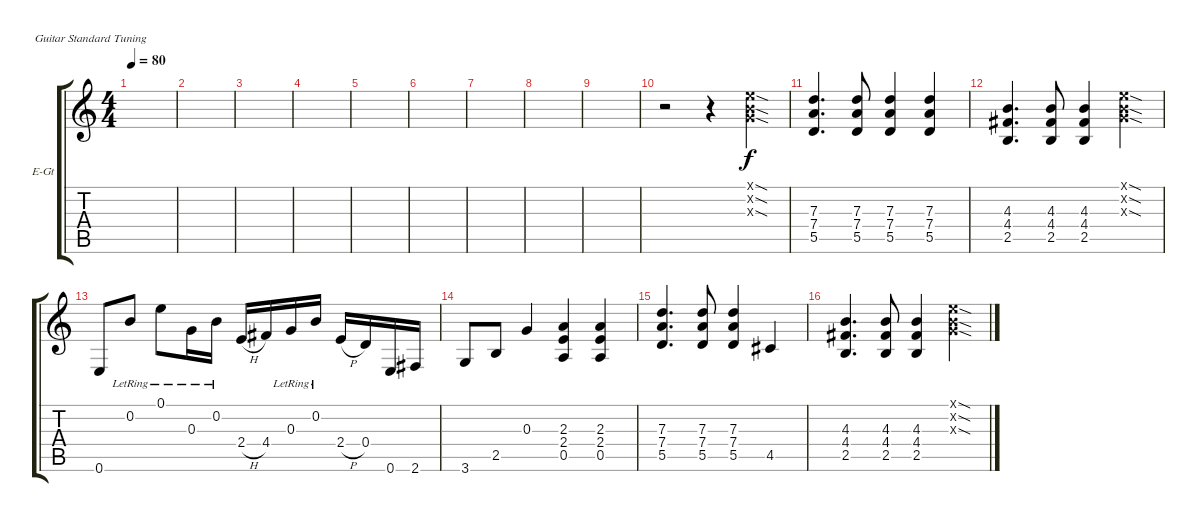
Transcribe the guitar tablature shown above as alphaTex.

\defaultSystemsLayout 4
\bracketExtendMode groupsimilarinstruments
\firstSystemTrackNameOrientation horizontal
\otherSystemsTrackNameOrientation horizontal
\track ("Nugent" "E-Gt") {instrument distortionguitar}
\staff {score tabs}
\tuning (E4 B3 G3 D3 A2 E2)
\ts (4 4)
\tempo 80
\clef g2
\ks c
|
|
|
|
|
|
|
|
|
r.2 r.4 (0.1{sod x} 0.2{sod x} 0.3{sod x}).4 |
(7.3 7.4 5.5).4{d} (7.3 7.4 5.5).8 (7.3 7.4 5.5).4 (7.3 7.4 5.5).4 |
(4.3 4.4 2.5).4{d} (4.3 4.4 2.5).8 (4.3 4.4 2.5).4 (0.1{sod x} 0.2{sod x} 0.3{sod x}).4 |
0.6.8 0.2{lr}.8 0.1{lr}.8 0.3{lr}.16 0.2{lr}.16 2.4{h}.16 4.4.16 0.3{lr}.16 0.2{lr}.16 2.4{h}.16 0.4.16 0.6.16 2.6.16 |
3.6.8 2.5.8 0.3.4 (2.3 2.4 0.5).4 (2.3 2.4 0.5).4 |
(7.3 7.4 5.5).4{d} (7.3 7.4 5.5).8 (7.3 7.4 5.5).4 4.5.4 |
(4.3 4.4 2.5).4{d} (4.3 4.4 2.5).8 (4.3 4.4 2.5).4 (0.1{sod x} 0.2{sod x} 0.3{sod x}).4
